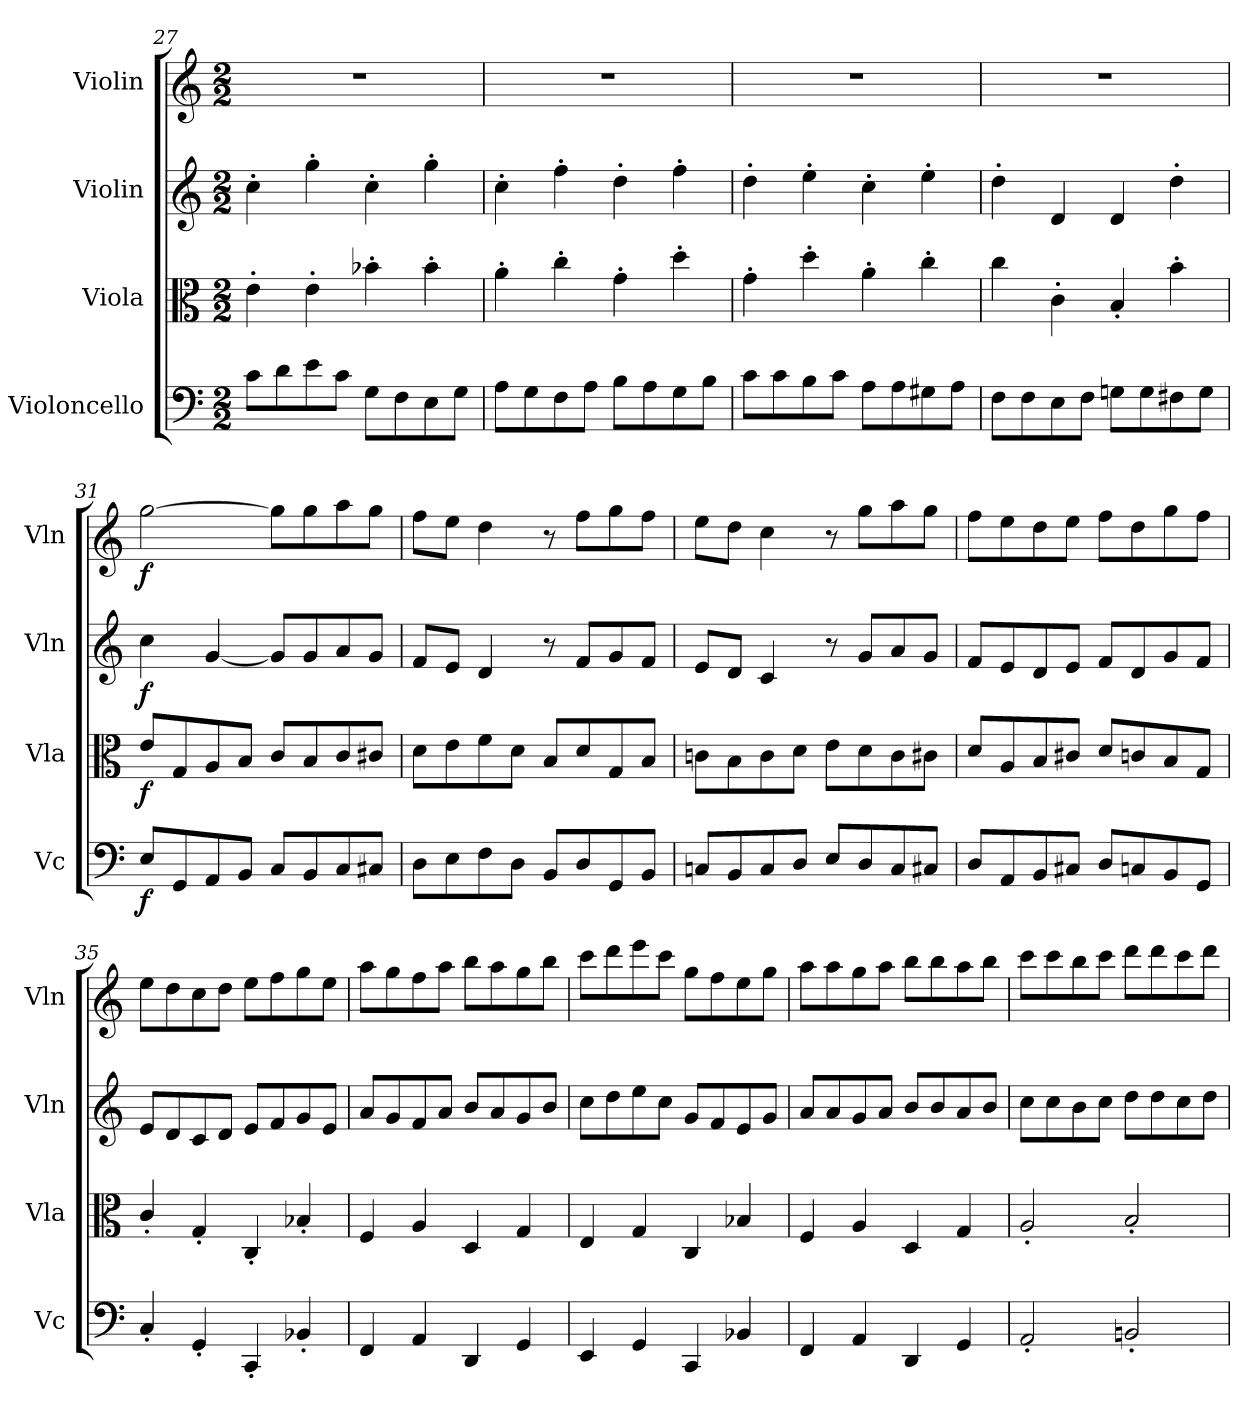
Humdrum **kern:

**kern	**dynam	**kern	**dynam	**kern	**dynam	**kern	**dynam
*part4	*part4	*part3	*part3	*part2	*part2	*part1	*part1
*staff4	*staff4	*staff3	*staff3	*staff2	*staff2	*staff1	*staff1
*I"Violoncello	*	*I"Viola	*	*I"Violin	*	*I"Violin	*
*I'Vc	*	*I'Vla	*	*I'Vln	*	*I'Vln	*
*clefF4	*	*clefC3	*	*clefG2	*	*clefG2	*
*k[]	*	*k[]	*	*k[]	*	*k[]	*
*C:	*	*C:	*	*C:	*	*C:	*
*M2/2	*	*M2/2	*	*M2/2	*	*M2/2	*
=27	=27	=27	=27	=27	=27	=27	=27
8c\L	.	4e'\	.	4cc'\	.	1r	.
8d\	.	.	.	.	.	.	.
8e\	.	4e'\	.	4gg'\	.	.	.
8c\J	.	.	.	.	.	.	.
8G\L	.	4b-X'\	.	4cc'\	.	.	.
8F\	.	.	.	.	.	.	.
8E\	.	4b-'\	.	4gg'\	.	.	.
8G\J	.	.	.	.	.	.	.
=28	=28	=28	=28	=28	=28	=28	=28
8A\L	.	4a'\	.	4cc'\	.	1r	.
8G\	.	.	.	.	.	.	.
8F\	.	4cc'\	.	4ff'\	.	.	.
8A\J	.	.	.	.	.	.	.
8B\L	.	4g'\	.	4dd'\	.	.	.
8A\	.	.	.	.	.	.	.
8G\	.	4dd'\	.	4ff'\	.	.	.
8B\J	.	.	.	.	.	.	.
=29	=29	=29	=29	=29	=29	=29	=29
8c\L	.	4g'\	.	4dd'\	.	1r	.
8c\	.	.	.	.	.	.	.
8B\	.	4dd'\	.	4ee'\	.	.	.
8c\J	.	.	.	.	.	.	.
8A\L	.	4a'\	.	4cc'\	.	.	.
8A\	.	.	.	.	.	.	.
8G#X\	.	4cc'\	.	4ee'\	.	.	.
8A\J	.	.	.	.	.	.	.
=30	=30	=30	=30	=30	=30	=30	=30
8F\L	.	4cc\	.	4dd'\	.	1r	.
8F\	.	.	.	.	.	.	.
8E\	.	4c'\	.	4d/	.	.	.
8F\J	.	.	.	.	.	.	.
8Gn\L	.	4B'/	.	4d/	.	.	.
8G\	.	.	.	.	.	.	.
8F#X\	.	4b'\	.	4dd'\	.	.	.
8G\J	.	.	.	.	.	.	.
=31	=31	=31	=31	=31	=31	=31	=31
8E/L	f	8e/L	f	4cc\	f	[2gg\	f
8GG/	.	8G/	.	.	.	.	.
8AA/	.	8A/	.	[4g/	.	.	.
8BB/J	.	8B/J	.	.	.	.	.
8C/L	.	8c/L	.	8g/L]	.	8gg\L]	.
8BB/	.	8B/	.	8g/	.	8gg\	.
8C/	.	8c/	.	8a/	.	8aa\	.
8C#X/J	.	8c#X/J	.	8g/J	.	8gg\J	.
=32	=32	=32	=32	=32	=32	=32	=32
8D\L	.	8d\L	.	8f/L	.	8ff\L	.
8E\	.	8e\	.	8e/J	.	8ee\J	.
8F\	.	8f\	.	4d/	.	4dd\	.
8D\J	.	8d\J	.	.	.	.	.
8BB/L	.	8B/L	.	8r	.	8r	.
8D/	.	8d/	.	8f/L	.	8ff\L	.
8GG/	.	8G/	.	8g/	.	8gg\	.
8BB/J	.	8B/J	.	8f/J	.	8ff\J	.
=33	=33	=33	=33	=33	=33	=33	=33
8Cn/L	.	8cn\L	.	8e/L	.	8ee\L	.
8BB/	.	8B\	.	8d/J	.	8dd\J	.
8C/	.	8c\	.	4c/	.	4cc\	.
8D/J	.	8d\J	.	.	.	.	.
8E/L	.	8e\L	.	8r	.	8r	.
8D/	.	8d\	.	8g/L	.	8gg\L	.
8C/	.	8c\	.	8a/	.	8aa\	.
8C#X/J	.	8c#X\J	.	8g/J	.	8gg\J	.
=34	=34	=34	=34	=34	=34	=34	=34
8D/L	.	8d/L	.	8f/L	.	8ff\L	.
8AA/	.	8A/	.	8e/	.	8ee\	.
8BB/	.	8B/	.	8d/	.	8dd\	.
8C#X/J	.	8c#X/J	.	8e/J	.	8ee\J	.
8D/L	.	8d/L	.	8f/L	.	8ff\L	.
8Cn/	.	8cn/	.	8d/	.	8dd\	.
8BB/	.	8B/	.	8g/	.	8gg\	.
8GG/J	.	8G/J	.	8f/J	.	8ff\J	.
=35	=35	=35	=35	=35	=35	=35	=35
4C'/	.	4c'/	.	8e/L	.	8ee\L	.
.	.	.	.	8d/	.	8dd\	.
4GG'/	.	4G'/	.	8c/	.	8cc\	.
.	.	.	.	8d/J	.	8dd\J	.
4CC'/	.	4C'/	.	8e/L	.	8ee\L	.
.	.	.	.	8f/	.	8ff\	.
4BB-X'/	.	4B-X'/	.	8g/	.	8gg\	.
.	.	.	.	8e/J	.	8ee\J	.
=36	=36	=36	=36	=36	=36	=36	=36
4FF/	.	4F/	.	8a/L	.	8aa\L	.
.	.	.	.	8g/	.	8gg\	.
4AA/	.	4A/	.	8f/	.	8ff\	.
.	.	.	.	8a/J	.	8aa\J	.
4DD/	.	4D/	.	8b/L	.	8bb\L	.
.	.	.	.	8a/	.	8aa\	.
4GG/	.	4G/	.	8g/	.	8gg\	.
.	.	.	.	8b/J	.	8bb\J	.
=37	=37	=37	=37	=37	=37	=37	=37
4EE/	.	4E/	.	8cc\L	.	8ccc\L	.
.	.	.	.	8dd\	.	8ddd\	.
4GG/	.	4G/	.	8ee\	.	8eee\	.
.	.	.	.	8cc\J	.	8ccc\J	.
4CC/	.	4C/	.	8g/L	.	8gg\L	.
.	.	.	.	8f/	.	8ff\	.
4BB-X/	.	4B-X/	.	8e/	.	8ee\	.
.	.	.	.	8g/J	.	8gg\J	.
=38	=38	=38	=38	=38	=38	=38	=38
4FF/	.	4F/	.	8a/L	.	8aa\L	.
.	.	.	.	8a/	.	8aa\	.
4AA/	.	4A/	.	8g/	.	8gg\	.
.	.	.	.	8a/J	.	8aa\J	.
4DD/	.	4D/	.	8b/L	.	8bb\L	.
.	.	.	.	8b/	.	8bb\	.
4GG/	.	4G/	.	8a/	.	8aa\	.
.	.	.	.	8b/J	.	8bb\J	.
=39	=39	=39	=39	=39	=39	=39	=39
2AA'/	.	2A'/	.	8cc\L	.	8ccc\L	.
.	.	.	.	8cc\	.	8ccc\	.
.	.	.	.	8b\	.	8bb\	.
.	.	.	.	8cc\J	.	8ccc\J	.
2BBn'/	.	2B'/	.	8dd\L	.	8ddd\L	.
.	.	.	.	8dd\	.	8ddd\	.
.	.	.	.	8cc\	.	8ccc\	.
.	.	.	.	8dd\J	.	8ddd\J	.
=	=	=	=	=	=	=	=
*-	*-	*-	*-	*-	*-	*-	*-
